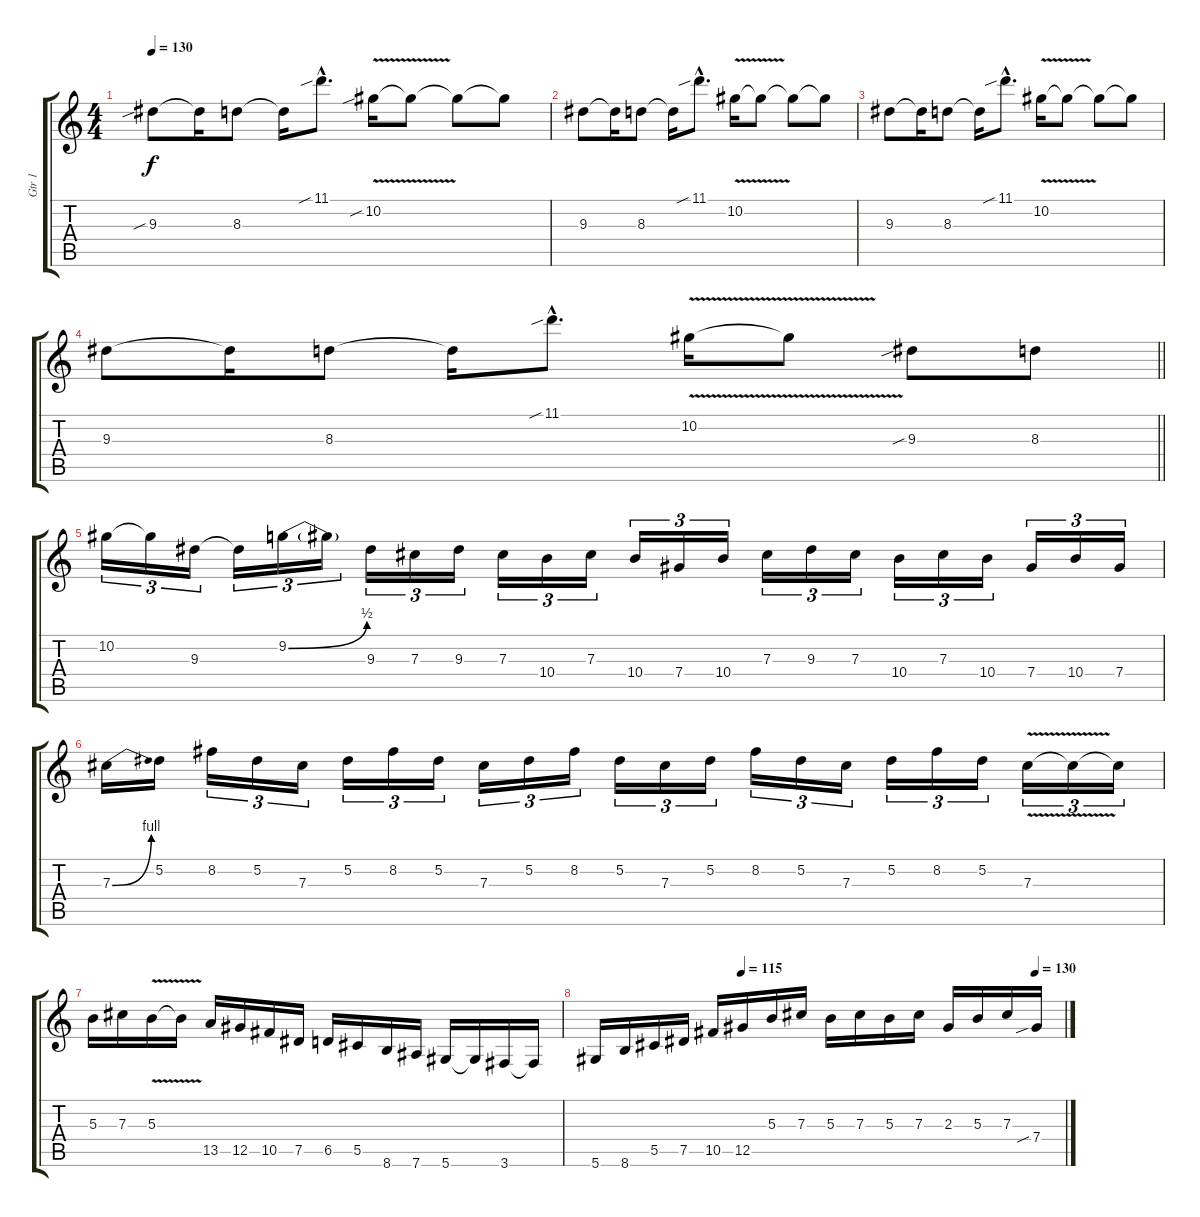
\track ("Gtr 1" "Gtr 1") {instrument distortionguitar}
\staff {score tabs}
\tuning (Eb4 Bb3 Gb3 Db3 Ab2 Eb2) {hide}
\ts (4 4)
\tempo 130
\clef g2
\ks c
9.3{sib}.8{dy f} 9.3{t}.16 8.3.8 8.3{t}.16 11.1{sib hac}.8{d} 10.2{v sib}.16 10.2{t}.8 10.2{t}.8 10.2{t}.8 |
9.3.8 9.3{t}.16 8.3.8 8.3{t}.16 11.1{sib hac}.8{d} 10.2{v}.16 10.2{t}.8 10.2{t}.8 10.2{t}.8 |
9.3.8 9.3{t}.16 8.3.8 8.3{t}.16 11.1{sib hac}.8{d} 10.2{v}.16 10.2{t}.8 10.2{t}.8 10.2{t}.8 |
\barLineRight lightlight
9.3.8 9.3{t}.16 8.3.8 8.3{t}.16 11.1{sib hac}.8{d} 10.2{v}.16 10.2{t}.8 9.3{sib}.8 8.3.8 |
10.2.16{tu (3 2)} 10.2{t}.16{tu (3 2)} 9.3.16{tu (3 2)} 9.3{t}.16{tu (3 2)} 9.2{be (bend 0 0 60 2)}.16{tu (3 2)} 9.2{t}.16{tu (3 2)} 9.3.16{tu (3 2)} 7.3.16{tu (3 2)} 9.3.16{tu (3 2)} 7.3.16{tu (3 2)} 10.4.16{tu (3 2)} 7.3.16{tu (3 2)} 10.4.16{tu (3 2)} 7.4.16{tu (3 2)} 10.4.16{tu (3 2)} 7.3.16{tu (3 2)} 9.3.16{tu (3 2)} 7.3.16{tu (3 2)} 10.4.16{tu (3 2)} 7.3.16{tu (3 2)} 10.4.16{tu (3 2)} 7.4.16{tu (3 2)} 10.4.16{tu (3 2)} 7.4.16{tu (3 2)} |
7.3{be (bend 0 0 60 4)}.16 5.2.16 8.2.16{tu (3 2)} 5.2.16{tu (3 2)} 7.3.16{tu (3 2)} 5.2.16{tu (3 2)} 8.2.16{tu (3 2)} 5.2.16{tu (3 2)} 7.3.16{tu (3 2)} 5.2.16{tu (3 2)} 8.2.16{tu (3 2)} 5.2.16{tu (3 2)} 7.3.16{tu (3 2)} 5.2.16{tu (3 2)} 8.2.16{tu (3 2)} 5.2.16{tu (3 2)} 7.3.16{tu (3 2)} 5.2.16{tu (3 2)} 8.2.16{tu (3 2)} 5.2.16{tu (3 2)} 7.3{v}.16{tu (3 2)} 7.3{t}.16{tu (3 2)} 7.3{t}.16{tu (3 2)} |
5.3.16 7.3.16 5.3{v}.16 5.3{t}.16 13.5.16 12.5.16 10.5.16 7.5.16 6.5.16 5.5.16 8.6.16 7.6.16 5.6.16 5.6{t}.16 3.6.16 3.6{t}.16 |
\tempo (115 0.3125)
\tempo (130 0.9375)
5.6.16 8.6.16 5.5.16 7.5.16 10.5.16 12.5.16 5.3.16 7.3.16 5.3.16 7.3.16 5.3.16 7.3.16 2.3.16 5.3.16 7.3.16 7.4{sib}.16
